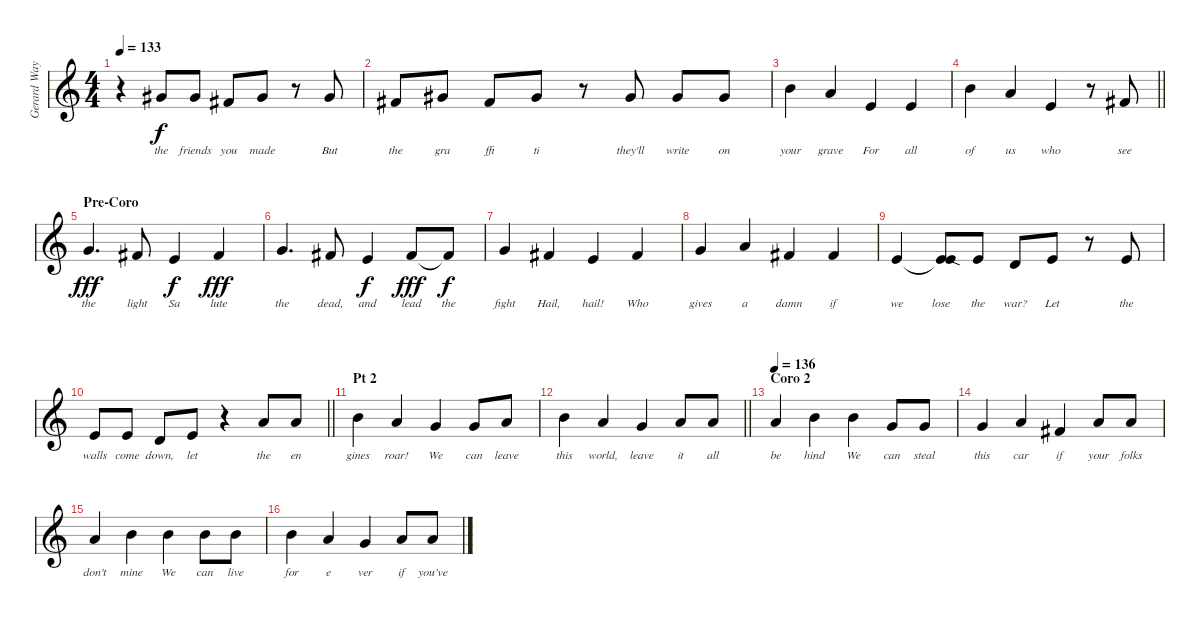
\track ("Gerard Way [Vocals]" "Gerard Way") {instrument clarinet}
\staff {score}
\tuning (E4 B3 G3 D3 A2 E2) {hide}
\ts (4 4)
\tempo 133
\clef g2
\ks c
r.4{dy fff} 4.1.8{lyrics (0 "the") lyrics (1 "") lyrics (2 "") lyrics (3 "") lyrics (4 "") dy f} 4.1.8{lyrics (0 "friends") lyrics (1 "") lyrics (2 "") lyrics (3 "") lyrics (4 "")} 2.1.8{lyrics (0 "you") lyrics (1 "") lyrics (2 "") lyrics (3 "") lyrics (4 "")} 4.1.8{lyrics (0 "made") lyrics (1 "") lyrics (2 "") lyrics (3 "") lyrics (4 "")} r.8 4.1.8{lyrics (0 "But") lyrics (1 "") lyrics (2 "") lyrics (3 "") lyrics (4 "")} |
2.1.8{lyrics (0 "the") lyrics (1 "") lyrics (2 "") lyrics (3 "") lyrics (4 "")} 4.1.8{lyrics (0 "gra") lyrics (1 "") lyrics (2 "") lyrics (3 "") lyrics (4 "")} 2.1.8{lyrics (0 "ffi") lyrics (1 "") lyrics (2 "") lyrics (3 "") lyrics (4 "")} 4.1.8{lyrics (0 "ti") lyrics (1 "") lyrics (2 "") lyrics (3 "") lyrics (4 "")} r.8 4.1.8{lyrics (0 "they'll") lyrics (1 "") lyrics (2 "") lyrics (3 "") lyrics (4 "")} 4.1.8{lyrics (0 "write") lyrics (1 "") lyrics (2 "") lyrics (3 "") lyrics (4 "")} 4.1.8{lyrics (0 "on") lyrics (1 "") lyrics (2 "") lyrics (3 "") lyrics (4 "")} |
7.1.4{lyrics (0 "your") lyrics (1 "") lyrics (2 "") lyrics (3 "") lyrics (4 "")} 5.1.4{lyrics (0 "grave") lyrics (1 "") lyrics (2 "") lyrics (3 "") lyrics (4 "")} 0.1.4{lyrics (0 "For") lyrics (1 "") lyrics (2 "") lyrics (3 "") lyrics (4 "")} 0.1.4{lyrics (0 "all") lyrics (1 "") lyrics (2 "") lyrics (3 "") lyrics (4 "")} |
\barLineRight lightlight
7.1.4{lyrics (0 "of") lyrics (1 "") lyrics (2 "") lyrics (3 "") lyrics (4 "")} 5.1.4{lyrics (0 "us") lyrics (1 "") lyrics (2 "") lyrics (3 "") lyrics (4 "")} 0.1.4{lyrics (0 "who") lyrics (1 "") lyrics (2 "") lyrics (3 "") lyrics (4 "")} r.8 2.1.8{lyrics (0 "see") lyrics (1 "") lyrics (2 "") lyrics (3 "") lyrics (4 "")} |
\section ("" "Pre-Coro")
3.1.4{d lyrics (0 "the") lyrics (1 "") lyrics (2 "") lyrics (3 "") lyrics (4 "") dy fff} 2.1.8{lyrics (0 "light") lyrics (1 "") lyrics (2 "") lyrics (3 "") lyrics (4 "")} 0.1.4{lyrics (0 "Sa") lyrics (1 "") lyrics (2 "") lyrics (3 "") lyrics (4 "") dy f} 2.1.4{lyrics (0 "lute") lyrics (1 "") lyrics (2 "") lyrics (3 "") lyrics (4 "") dy fff} |
3.1.4{d lyrics (0 "the") lyrics (1 "") lyrics (2 "") lyrics (3 "") lyrics (4 "")} 2.1.8{lyrics (0 "dead,") lyrics (1 "") lyrics (2 "") lyrics (3 "") lyrics (4 "")} 0.1.4{lyrics (0 "and") lyrics (1 "") lyrics (2 "") lyrics (3 "") lyrics (4 "") dy f} 2.1.8{lyrics (0 "lead") lyrics (1 "") lyrics (2 "") lyrics (3 "") lyrics (4 "") dy fff} 2.1{t}.8{lyrics (0 "the") lyrics (1 "") lyrics (2 "") lyrics (3 "") lyrics (4 "") dy f} |
3.1.4{lyrics (0 "fight") lyrics (1 "") lyrics (2 "") lyrics (3 "") lyrics (4 "")} 2.1.4{lyrics (0 "Hail,") lyrics (1 "") lyrics (2 "") lyrics (3 "") lyrics (4 "")} 0.1.4{lyrics (0 "hail!") lyrics (1 "") lyrics (2 "") lyrics (3 "") lyrics (4 "")} 2.1.4{lyrics (0 "Who") lyrics (1 "") lyrics (2 "") lyrics (3 "") lyrics (4 "")} |
3.1.4{lyrics (0 "gives") lyrics (1 "") lyrics (2 "") lyrics (3 "") lyrics (4 "")} 5.1.4{lyrics (0 "a") lyrics (1 "") lyrics (2 "") lyrics (3 "") lyrics (4 "")} 2.1.4{lyrics (0 "damn") lyrics (1 "") lyrics (2 "") lyrics (3 "") lyrics (4 "")} 2.1.4{lyrics (0 "if") lyrics (1 "") lyrics (2 "") lyrics (3 "") lyrics (4 "")} |
0.1.4{lyrics (0 "we") lyrics (1 "") lyrics (2 "") lyrics (3 "") lyrics (4 "")} (0.1{sod t} 5.2).8{lyrics (0 "lose") lyrics (1 "") lyrics (2 "") lyrics (3 "") lyrics (4 "")} 5.2.8{lyrics (0 "the") lyrics (1 "") lyrics (2 "") lyrics (3 "") lyrics (4 "")} 3.2.8{lyrics (0 "war?") lyrics (1 "") lyrics (2 "") lyrics (3 "") lyrics (4 "")} 5.2.8{lyrics (0 "Let") lyrics (1 "") lyrics (2 "") lyrics (3 "") lyrics (4 "")} r.8 5.2.8{lyrics (0 "the") lyrics (1 "") lyrics (2 "") lyrics (3 "") lyrics (4 "")} |
\barLineRight lightlight
5.2.8{lyrics (0 "walls") lyrics (1 "") lyrics (2 "") lyrics (3 "") lyrics (4 "")} 5.2.8{lyrics (0 "come") lyrics (1 "") lyrics (2 "") lyrics (3 "") lyrics (4 "")} 3.2.8{lyrics (0 "down,") lyrics (1 "") lyrics (2 "") lyrics (3 "") lyrics (4 "")} 5.2.8{lyrics (0 "let") lyrics (1 "") lyrics (2 "") lyrics (3 "") lyrics (4 "")} r.4 5.1.8{lyrics (0 "the") lyrics (1 "") lyrics (2 "") lyrics (3 "") lyrics (4 "")} 5.1.8{lyrics (0 "en") lyrics (1 "") lyrics (2 "") lyrics (3 "") lyrics (4 "")} |
\section ("" "Pt 2")
7.1.4{lyrics (0 "gines") lyrics (1 "") lyrics (2 "") lyrics (3 "") lyrics (4 "")} 5.1.4{lyrics (0 "roar!") lyrics (1 "") lyrics (2 "") lyrics (3 "") lyrics (4 "")} 3.1.4{lyrics (0 "We") lyrics (1 "") lyrics (2 "") lyrics (3 "") lyrics (4 "")} 3.1.8{lyrics (0 "can") lyrics (1 "") lyrics (2 "") lyrics (3 "") lyrics (4 "")} 5.1.8{lyrics (0 "leave") lyrics (1 "") lyrics (2 "") lyrics (3 "") lyrics (4 "")} |
\barLineRight lightlight
7.1.4{lyrics (0 "this") lyrics (1 "") lyrics (2 "") lyrics (3 "") lyrics (4 "")} 5.1.4{lyrics (0 "world,") lyrics (1 "") lyrics (2 "") lyrics (3 "") lyrics (4 "")} 3.1.4{lyrics (0 "leave") lyrics (1 "") lyrics (2 "") lyrics (3 "") lyrics (4 "")} 5.1.8{lyrics (0 "it") lyrics (1 "") lyrics (2 "") lyrics (3 "") lyrics (4 "")} 5.1.8{lyrics (0 "all") lyrics (1 "") lyrics (2 "") lyrics (3 "") lyrics (4 "")} |
\section ("" "Coro 2")
\tempo 136
5.1.4{lyrics (0 "be") lyrics (1 "") lyrics (2 "") lyrics (3 "") lyrics (4 "")} 7.1.4{lyrics (0 "hind") lyrics (1 "") lyrics (2 "") lyrics (3 "") lyrics (4 "")} 7.1.4{lyrics (0 "We") lyrics (1 "") lyrics (2 "") lyrics (3 "") lyrics (4 "")} 3.1.8{lyrics (0 "can") lyrics (1 "") lyrics (2 "") lyrics (3 "") lyrics (4 "")} 3.1.8{lyrics (0 "steal") lyrics (1 "") lyrics (2 "") lyrics (3 "") lyrics (4 "")} |
3.1.4{lyrics (0 "this") lyrics (1 "") lyrics (2 "") lyrics (3 "") lyrics (4 "")} 5.1.4{lyrics (0 "car") lyrics (1 "") lyrics (2 "") lyrics (3 "") lyrics (4 "")} 2.1.4{lyrics (0 "if") lyrics (1 "") lyrics (2 "") lyrics (3 "") lyrics (4 "")} 5.1.8{lyrics (0 "your") lyrics (1 "") lyrics (2 "") lyrics (3 "") lyrics (4 "")} 5.1.8{lyrics (0 "folks") lyrics (1 "") lyrics (2 "") lyrics (3 "") lyrics (4 "")} |
5.1.4{lyrics (0 "don't") lyrics (1 "") lyrics (2 "") lyrics (3 "") lyrics (4 "")} 7.1.4{lyrics (0 "mine") lyrics (1 "") lyrics (2 "") lyrics (3 "") lyrics (4 "")} 7.1.4{lyrics (0 "We") lyrics (1 "") lyrics (2 "") lyrics (3 "") lyrics (4 "")} 7.1.8{lyrics (0 "can") lyrics (1 "") lyrics (2 "") lyrics (3 "") lyrics (4 "")} 7.1.8{lyrics (0 "live") lyrics (1 "") lyrics (2 "") lyrics (3 "") lyrics (4 "")} |
7.1.4{lyrics (0 "for") lyrics (1 "") lyrics (2 "") lyrics (3 "") lyrics (4 "")} 5.1.4{lyrics (0 "e") lyrics (1 "") lyrics (2 "") lyrics (3 "") lyrics (4 "")} 3.1.4{lyrics (0 "ver") lyrics (1 "") lyrics (2 "") lyrics (3 "") lyrics (4 "")} 5.1.8{lyrics (0 "if") lyrics (1 "") lyrics (2 "") lyrics (3 "") lyrics (4 "")} 5.1.8{lyrics (0 "you’ve") lyrics (1 "") lyrics (2 "") lyrics (3 "") lyrics (4 "")}
